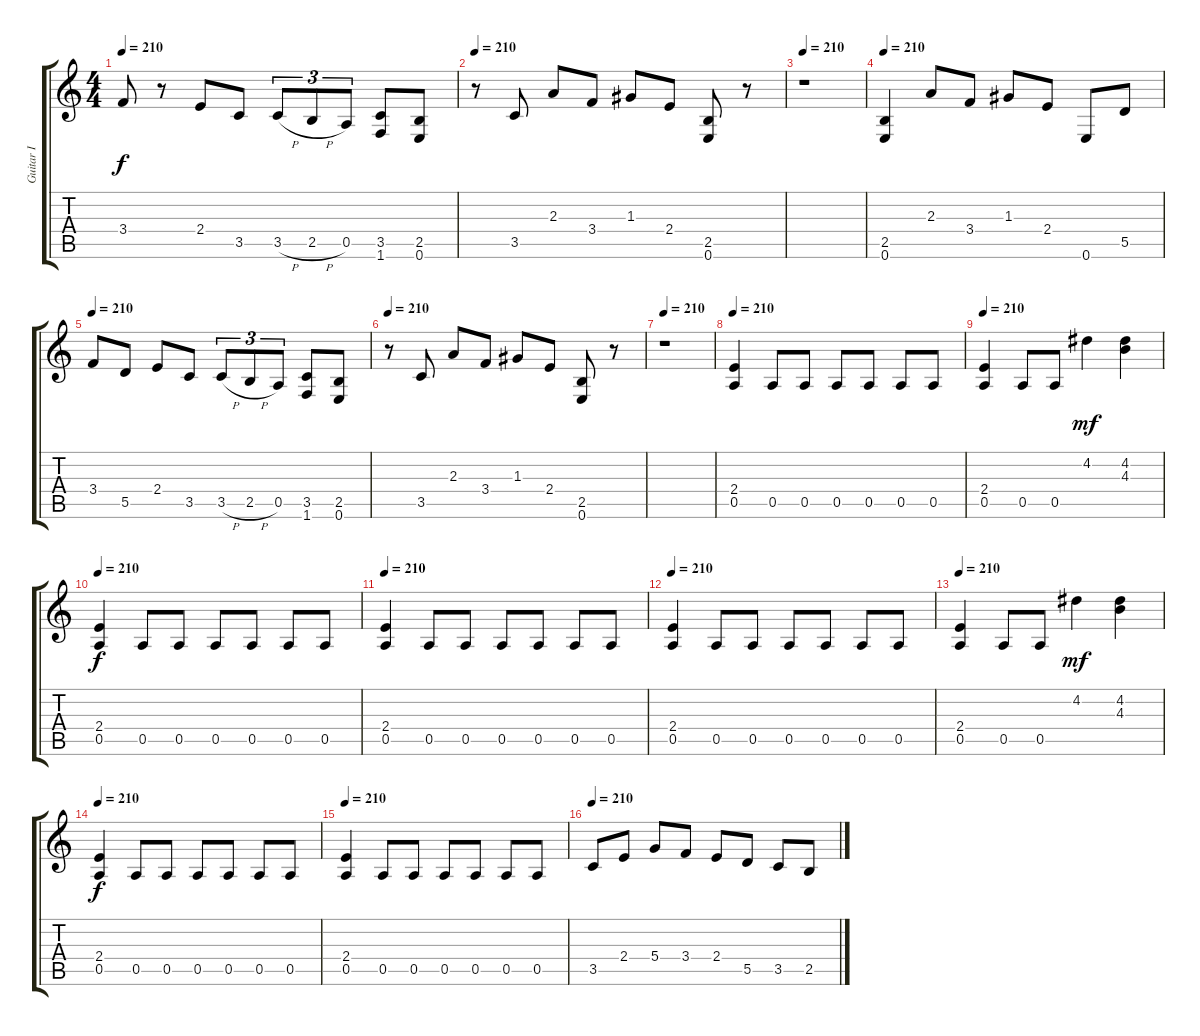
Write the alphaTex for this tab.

\track ("Guitar I" "Guitar I") {instrument overdrivenguitar}
\staff {score tabs}
\tuning (E4 B3 G3 D3 A2 E2) {hide}
\ts (4 4)
\tempo 210
\clef g2
\ks c
3.4.8{dy f} r.8 2.4.8 3.5.8 3.5{h}.8{tu (3 2)} 2.5{h}.8{tu (3 2)} 0.5.8{tu (3 2)} (3.5 1.6).8 (2.5 0.6).8 |
\tempo 210
r.8 3.5.8 2.3.8 3.4.8 1.3.8 2.4.8 (2.5 0.6).8 r.8 |
\tempo 210
r.1 |
\tempo 210
(2.5 0.6).4 2.3.8 3.4.8 1.3.8 2.4.8 0.6.8 5.5.8 |
\tempo 210
3.4.8 5.5.8 2.4.8 3.5.8 3.5{h}.8{tu (3 2)} 2.5{h}.8{tu (3 2)} 0.5.8{tu (3 2)} (3.5 1.6).8 (2.5 0.6).8 |
\tempo 210
r.8 3.5.8 2.3.8 3.4.8 1.3.8 2.4.8 (2.5 0.6).8 r.8 |
\tempo 210
r.1 |
\tempo 210
(2.4 0.5).4 0.5.8 0.5.8 0.5.8 0.5.8 0.5.8 0.5.8 |
\tempo 210
(2.4 0.5).4 0.5.8 0.5.8 4.2.4{dy mf} (4.2 4.3).4 |
\tempo 210
(2.4 0.5).4{dy f} 0.5.8 0.5.8 0.5.8 0.5.8 0.5.8 0.5.8 |
\tempo 210
(2.4 0.5).4 0.5.8 0.5.8 0.5.8 0.5.8 0.5.8 0.5.8 |
\tempo 210
(2.4 0.5).4 0.5.8 0.5.8 0.5.8 0.5.8 0.5.8 0.5.8 |
\tempo 210
(2.4 0.5).4 0.5.8 0.5.8 4.2.4{dy mf} (4.2 4.3).4 |
\tempo 210
(2.4 0.5).4{dy f} 0.5.8 0.5.8 0.5.8 0.5.8 0.5.8 0.5.8 |
\tempo 210
(2.4 0.5).4 0.5.8 0.5.8 0.5.8 0.5.8 0.5.8 0.5.8 |
\tempo 210
3.5.8 2.4.8 5.4.8 3.4.8 2.4.8 5.5.8 3.5.8 2.5.8
